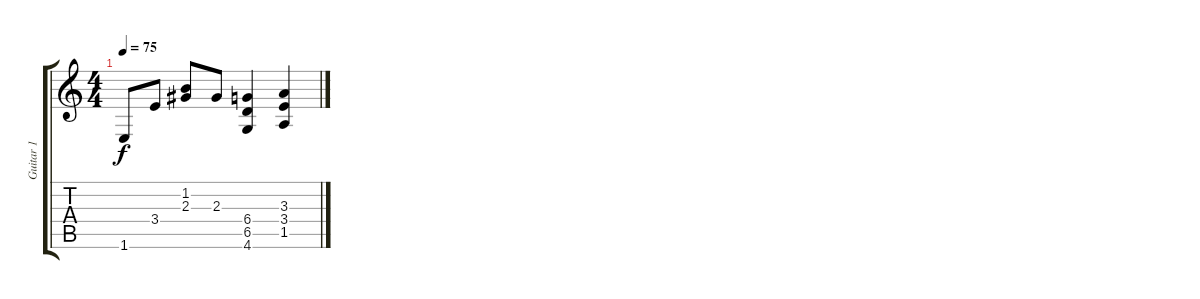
\track ("Guitar 1" "Guitar 1") {instrument overdrivenguitar}
\staff {score tabs}
\tuning (Eb4 Bb3 Gb3 Db3 Ab2 Eb2) {hide}
\ts (4 4)
\tempo 75
\clef g2
\ks c
1.6.8{dy f} 3.4.8 (1.2 2.3).8 2.3.8 (6.4 6.5 4.6).4 (3.3 3.4 1.5).4
